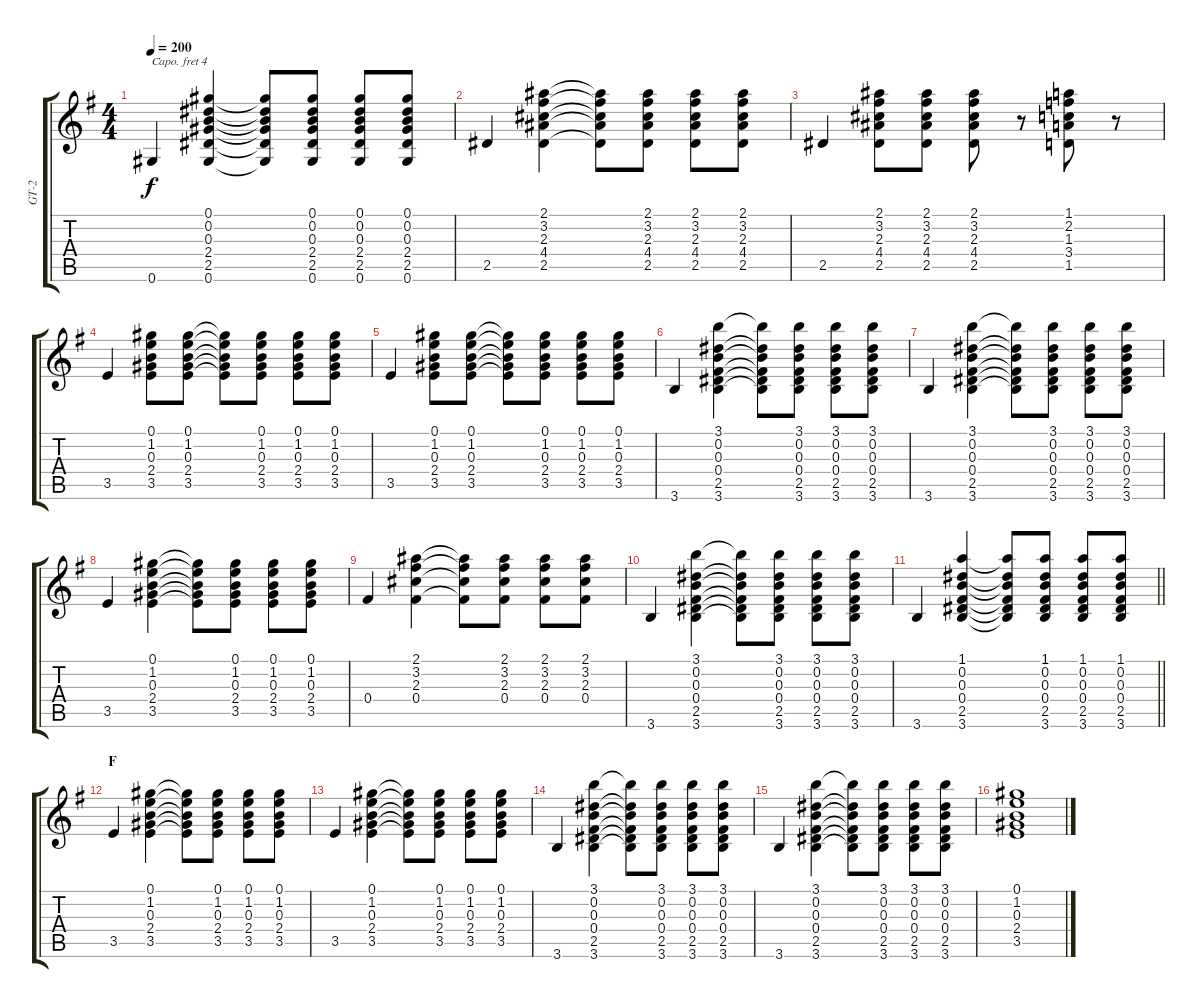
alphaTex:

\track ("GT-2" "GT-2") {instrument acousticguitarsteel}
\staff {score tabs}
\capo 4
\tuning (E4 B3 G3 D3 A2 E2) {hide}
\ts (4 4)
\tempo 200
\clef g2
\ks g
0.6.4{dy f} (0.1 0.2 0.3 2.4 2.5 0.6).4 (0.1{t} 0.2{t} 0.3{t} 2.4{t} 2.5{t} 0.6{t}).8 (0.1 0.2 0.3 2.4 2.5 0.6).8 (0.1 0.2 0.3 2.4 2.5 0.6).8 (0.1 0.2 0.3 2.4 2.5 0.6).8 |
2.5.4 (2.1 3.2 2.3 4.4 2.5).4 (2.1{t} 3.2{t} 2.3{t} 4.4{t} 2.5{t}).8 (2.1 3.2 2.3 4.4 2.5).8 (2.1 3.2 2.3 4.4 2.5).8 (2.1 3.2 2.3 4.4 2.5).8 |
2.5.4 (2.1 3.2 2.3 4.4 2.5).8 (2.1 3.2 2.3 4.4 2.5).8 (2.1 3.2 2.3 4.4 2.5).8 r.8 (1.1 2.2 1.3 3.4 1.5).8 r.8 |
3.5.4 (0.1 1.2 0.3 2.4 3.5).8 (0.1 1.2 0.3 2.4 3.5).8 (0.1{t} 1.2{t} 0.3{t} 2.4{t} 3.5{t}).8 (0.1 1.2 0.3 2.4 3.5).8 (0.1 1.2 0.3 2.4 3.5).8 (0.1 1.2 0.3 2.4 3.5).8 |
3.5.4 (0.1 1.2 0.3 2.4 3.5).8 (0.1 1.2 0.3 2.4 3.5).8 (0.1{t} 1.2{t} 0.3{t} 2.4{t} 3.5{t}).8 (0.1 1.2 0.3 2.4 3.5).8 (0.1 1.2 0.3 2.4 3.5).8 (0.1 1.2 0.3 2.4 3.5).8 |
3.6.4 (3.1 0.2 0.3 0.4 2.5 3.6).4 (3.1{t} 0.2{t} 0.3{t} 0.4{t} 2.5{t} 3.6{t}).8 (3.1 0.2 0.3 0.4 2.5 3.6).8 (3.1 0.2 0.3 0.4 2.5 3.6).8 (3.1 0.2 0.3 0.4 2.5 3.6).8 |
3.6.4 (3.1 0.2 0.3 0.4 2.5 3.6).4 (3.1{t} 0.2{t} 0.3{t} 0.4{t} 2.5{t} 3.6{t}).8 (3.1 0.2 0.3 0.4 2.5 3.6).8 (3.1 0.2 0.3 0.4 2.5 3.6).8 (3.1 0.2 0.3 0.4 2.5 3.6).8 |
3.5.4 (0.1 1.2 0.3 2.4 3.5).4 (0.1{t} 1.2{t} 0.3{t} 2.4{t} 3.5{t}).8 (0.1 1.2 0.3 2.4 3.5).8 (0.1 1.2 0.3 2.4 3.5).8 (0.1 1.2 0.3 2.4 3.5).8 |
0.4.4 (2.1 3.2 2.3 0.4).4 (2.1{t} 3.2{t} 2.3{t} 0.4{t}).8 (2.1 3.2 2.3 0.4).8 (2.1 3.2 2.3 0.4).8 (2.1 3.2 2.3 0.4).8 |
3.6.4 (3.1 0.2 0.3 0.4 2.5 3.6).4 (3.1{t} 0.2{t} 0.3{t} 0.4{t} 2.5{t} 3.6{t}).8 (3.1 0.2 0.3 0.4 2.5 3.6).8 (3.1 0.2 0.3 0.4 2.5 3.6).8 (3.1 0.2 0.3 0.4 2.5 3.6).8 |
\barLineRight lightlight
3.6.4 (1.1 0.2 0.3 0.4 2.5 3.6).4 (1.1{t} 0.2{t} 0.3{t} 0.4{t} 2.5{t} 3.6{t}).8 (1.1 0.2 0.3 0.4 2.5 3.6).8 (1.1 0.2 0.3 0.4 2.5 3.6).8 (1.1 0.2 0.3 0.4 2.5 3.6).8 |
\section ("" "F")
3.5.4 (0.1 1.2 0.3 2.4 3.5).4 (0.1{t} 1.2{t} 0.3{t} 2.4{t} 3.5{t}).8 (0.1 1.2 0.3 2.4 3.5).8 (0.1 1.2 0.3 2.4 3.5).8 (0.1 1.2 0.3 2.4 3.5).8 |
3.5.4 (0.1 1.2 0.3 2.4 3.5).4 (0.1{t} 1.2{t} 0.3{t} 2.4{t} 3.5{t}).8 (0.1 1.2 0.3 2.4 3.5).8 (0.1 1.2 0.3 2.4 3.5).8 (0.1 1.2 0.3 2.4 3.5).8 |
3.6.4 (3.1 0.2 0.3 0.4 2.5 3.6).4 (3.1{t} 0.2{t} 0.3{t} 0.4{t} 2.5{t} 3.6{t}).8 (3.1 0.2 0.3 0.4 2.5 3.6).8 (3.1 0.2 0.3 0.4 2.5 3.6).8 (3.1 0.2 0.3 0.4 2.5 3.6).8 |
3.6.4 (3.1 0.2 0.3 0.4 2.5 3.6).4 (3.1{t} 0.2{t} 0.3{t} 0.4{t} 2.5{t} 3.6{t}).8 (3.1 0.2 0.3 0.4 2.5 3.6).8 (3.1 0.2 0.3 0.4 2.5 3.6).8 (3.1 0.2 0.3 0.4 2.5 3.6).8 |
(0.1 1.2 0.3 2.4 3.5).1
